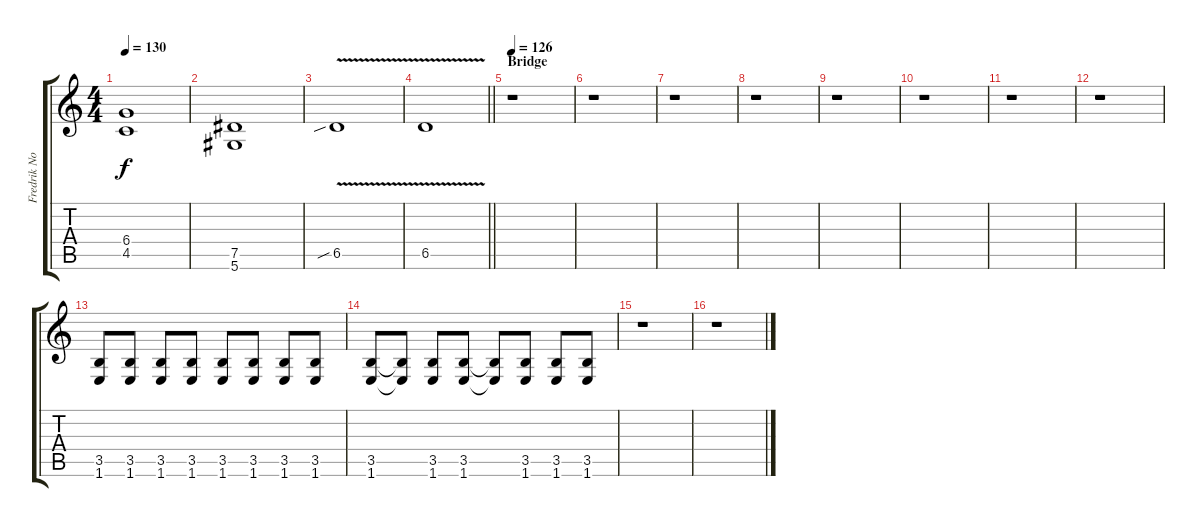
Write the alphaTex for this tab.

\track ("Fredrik Norrman" "Fredrik No") {instrument overdrivenguitar}
\staff {score tabs}
\tuning (Eb4 Bb3 Gb3 Db3 Ab2 Eb2) {hide}
\ts (4 4)
\tempo 130
\clef g2
\ks c
(6.4 4.5).1{dy f} |
(7.5 5.6).1 |
6.5{v sib}.1 |
\barLineRight lightlight
6.5{v}.1 |
\section ("" "Bridge ")
\tempo 126
r.1 |
r.1 |
r.1 |
r.1 |
r.1 |
r.1 |
r.1 |
r.1 |
(3.5 1.6).8 (3.5 1.6).8 (3.5 1.6).8 (3.5 1.6).8 (3.5 1.6).8 (3.5 1.6).8 (3.5 1.6).8 (3.5 1.6).8 |
(3.5 1.6).8 (3.5{t} 1.6{t}).8 (3.5 1.6).8 (3.5 1.6).8 (3.5{t} 1.6{t}).8 (3.5 1.6).8 (3.5 1.6).8 (3.5 1.6).8 |
r.1 |
r.1
